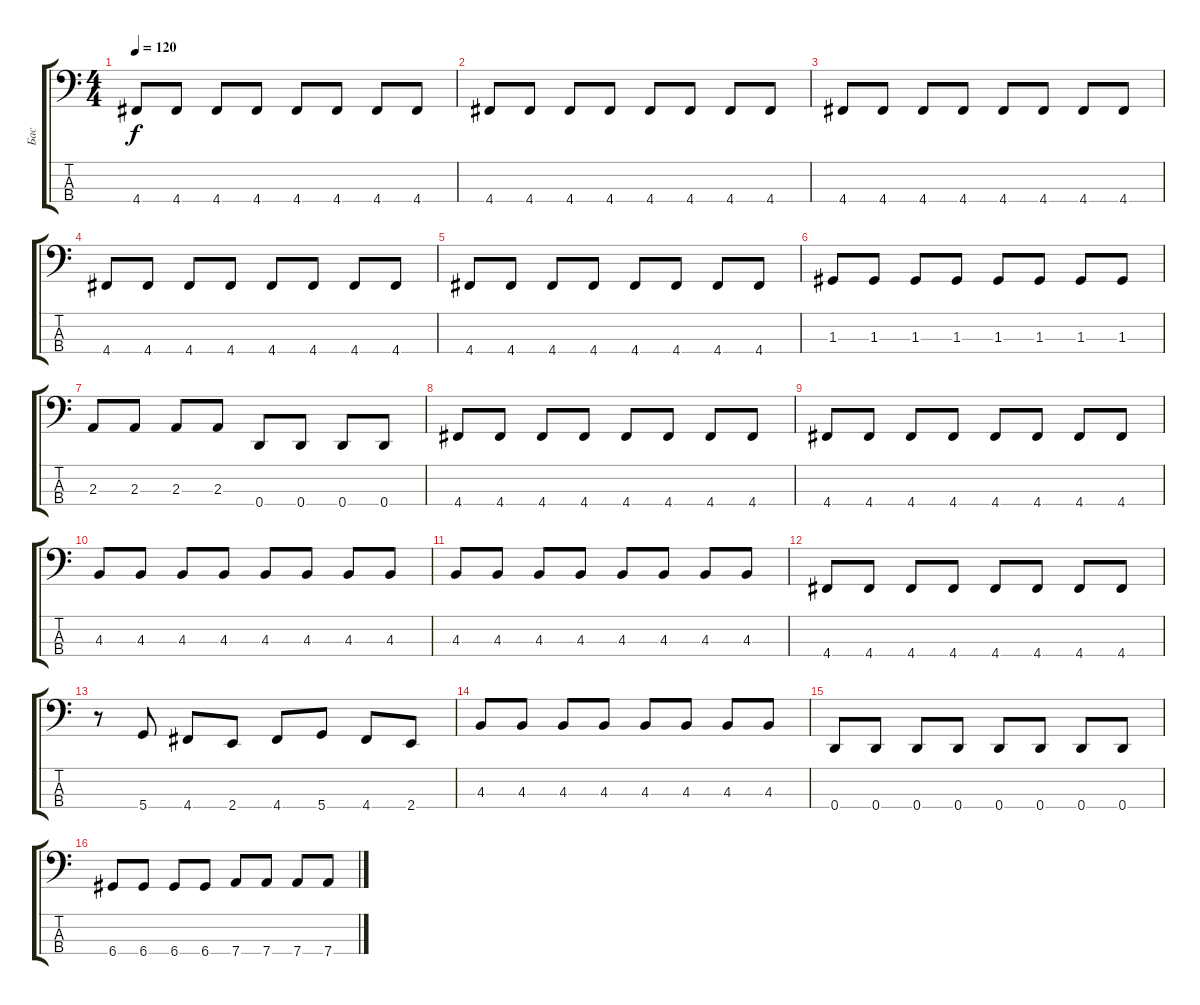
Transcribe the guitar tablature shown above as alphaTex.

\track ("Бас" "Бас") {instrument electricbassfinger}
\staff {score tabs}
\tuning (F2 C2 G1 D1) {hide}
\ts (4 4)
\tempo 120
\clef f4
\ks c
4.4.8{dy f} 4.4.8 4.4.8 4.4.8 4.4.8 4.4.8 4.4.8 4.4.8 |
4.4.8 4.4.8 4.4.8 4.4.8 4.4.8 4.4.8 4.4.8 4.4.8 |
4.4.8 4.4.8 4.4.8 4.4.8 4.4.8 4.4.8 4.4.8 4.4.8 |
4.4.8 4.4.8 4.4.8 4.4.8 4.4.8 4.4.8 4.4.8 4.4.8 |
4.4.8 4.4.8 4.4.8 4.4.8 4.4.8 4.4.8 4.4.8 4.4.8 |
1.3.8 1.3.8 1.3.8 1.3.8 1.3.8 1.3.8 1.3.8 1.3.8 |
2.3.8 2.3.8 2.3.8 2.3.8 0.4.8 0.4.8 0.4.8 0.4.8 |
4.4.8 4.4.8 4.4.8 4.4.8 4.4.8 4.4.8 4.4.8 4.4.8 |
4.4.8 4.4.8 4.4.8 4.4.8 4.4.8 4.4.8 4.4.8 4.4.8 |
4.3.8 4.3.8 4.3.8 4.3.8 4.3.8 4.3.8 4.3.8 4.3.8 |
4.3.8 4.3.8 4.3.8 4.3.8 4.3.8 4.3.8 4.3.8 4.3.8 |
4.4.8 4.4.8 4.4.8 4.4.8 4.4.8 4.4.8 4.4.8 4.4.8 |
r.8 5.4.8 4.4.8 2.4.8 4.4.8 5.4.8 4.4.8 2.4.8 |
4.3.8 4.3.8 4.3.8 4.3.8 4.3.8 4.3.8 4.3.8 4.3.8 |
0.4.8 0.4.8 0.4.8 0.4.8 0.4.8 0.4.8 0.4.8 0.4.8 |
6.4.8 6.4.8 6.4.8 6.4.8 7.4.8 7.4.8 7.4.8 7.4.8
